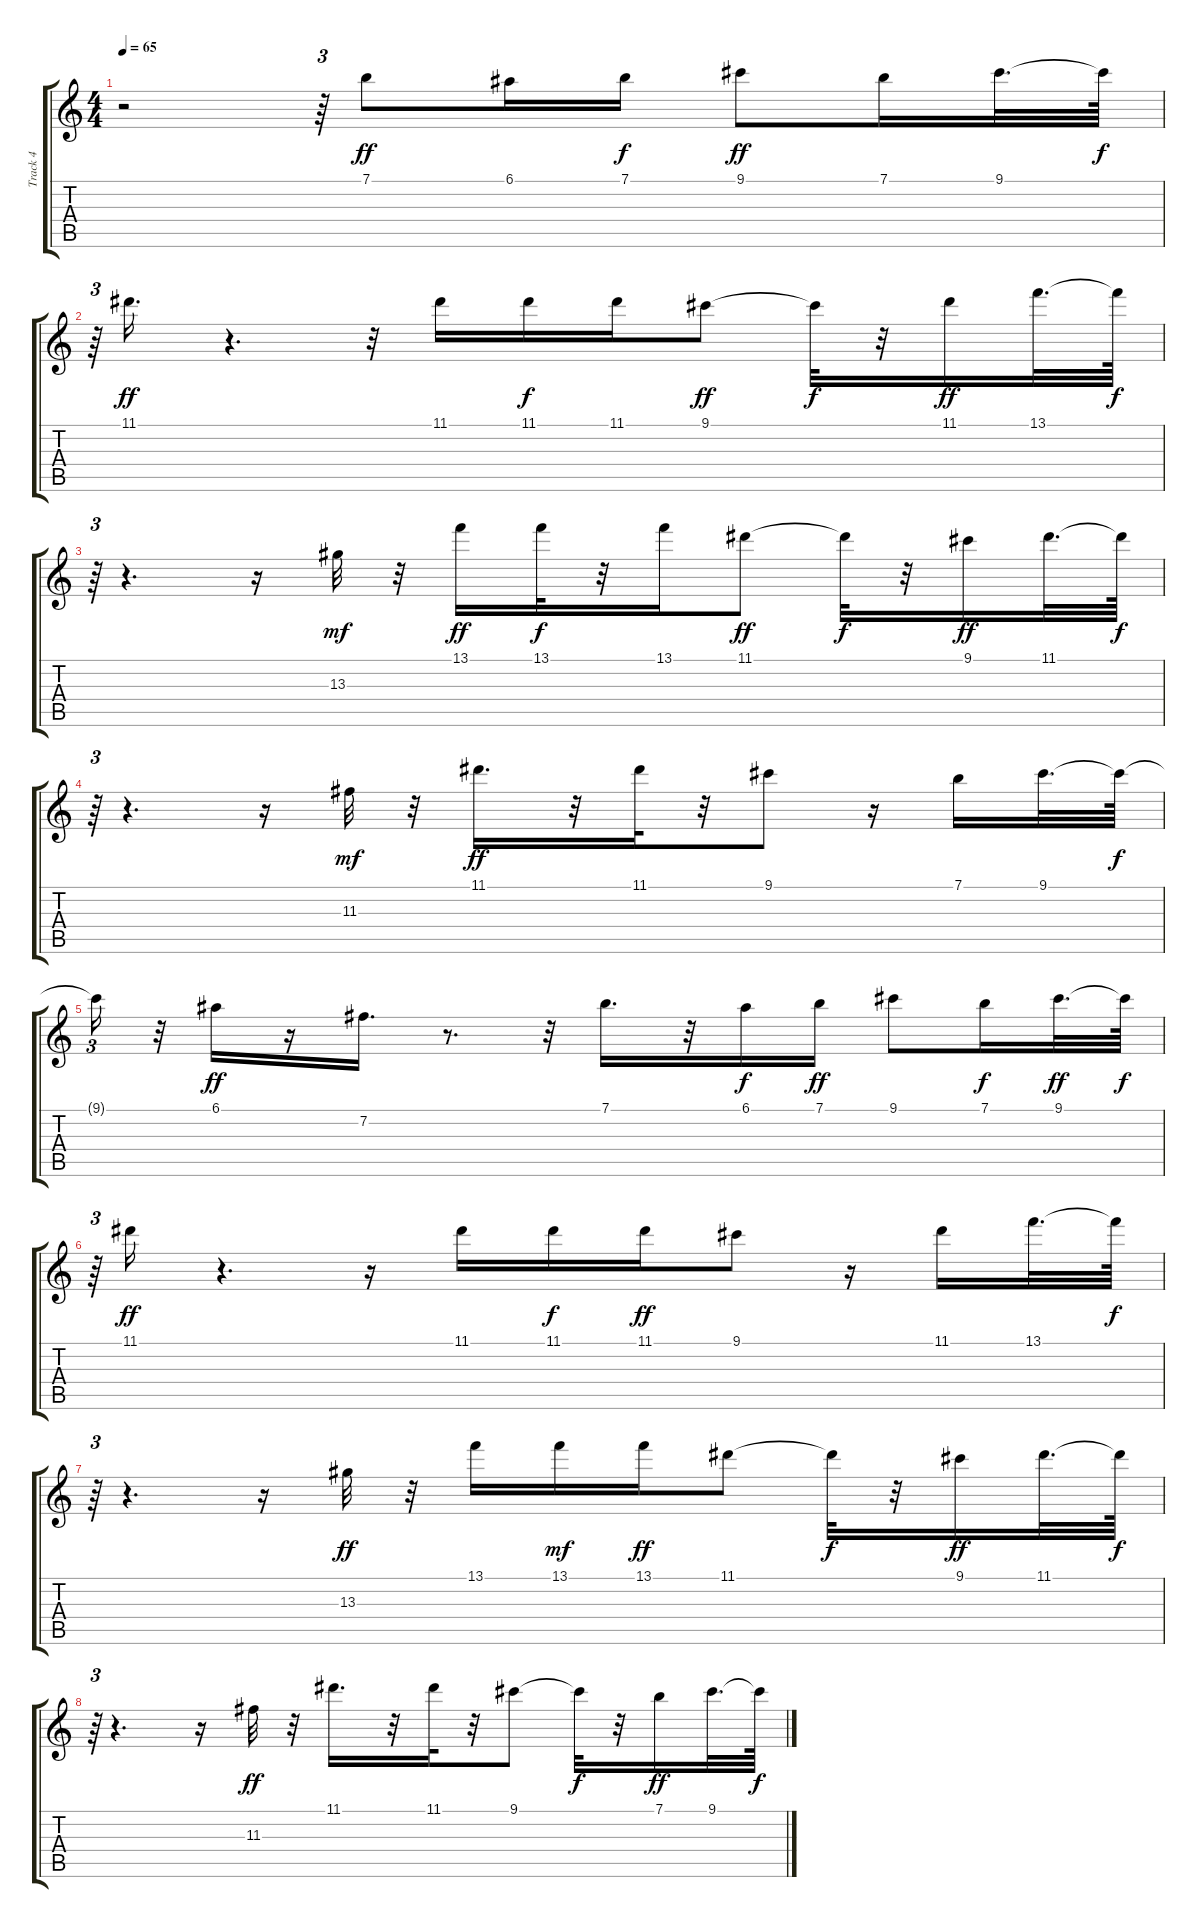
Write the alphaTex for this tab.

\track ("Track 4" "Track 4") {instrument acousticguitarnylon}
\staff {score tabs}
\tuning (E4 B3 G3 D3 A2 E2) {hide}
\ts (4 4)
\tempo 65
\clef g2
\ks c
r.2{dy ff} r.64{tu (3 2)} 7.1.8 6.1.16 7.1.16{dy f} 9.1.8{dy ff} 7.1.16 9.1.32{d} 9.1{t}.64{dy f} |
r.64{tu (3 2)} 11.1.16{d dy ff} r.4{d} r.32 11.1.16 11.1.16{dy f} 11.1.16 9.1.8{dy ff} 9.1{t}.32{dy f} r.32 11.1.16{dy ff} 13.1.32{d} 13.1{t}.64{dy f} |
r.64{tu (3 2)} r.4{d} r.16 13.3.32{dy mf} r.32 13.1.16{dy ff} 13.1.32{dy f} r.32 13.1.16 11.1.8{dy ff} 11.1{t}.32{dy f} r.32 9.1.16{dy ff} 11.1.32{d} 11.1{t}.64{dy f} |
r.64{tu (3 2)} r.4{d} r.16 11.3.32{dy mf} r.32 11.1.16{d dy ff} r.32 11.1.32 r.32 9.1.8 r.16 7.1.16 9.1.32{d} 9.1{t}.64{dy f} |
9.1{t}.16{tu (3 2)} r.32 6.1.16{dy ff} r.16 7.2.16{d} r.8{d} r.32 7.1.16{d} r.32 6.1.16{dy f} 7.1.16{dy ff} 9.1.8 7.1.16{dy f} 9.1.32{d dy ff} 9.1{t}.64{dy f} |
r.64{tu (3 2)} 11.1.16{dy ff} r.4{d} r.16 11.1.16 11.1.16{dy f} 11.1.16{dy ff} 9.1.8 r.16 11.1.16 13.1.32{d} 13.1{t}.64{dy f} |
r.64{tu (3 2)} r.4{d} r.16 13.3.32{dy ff} r.32 13.1.16 13.1.16{dy mf} 13.1.16{dy ff} 11.1.8 11.1{t}.32{dy f} r.32 9.1.16{dy ff} 11.1.32{d} 11.1{t}.64{dy f} |
r.64{tu (3 2)} r.4{d} r.16 11.3.32{dy ff} r.32 11.1.16{d} r.32 11.1.32 r.32 9.1.8 9.1{t}.32{dy f} r.32 7.1.16{dy ff} 9.1.32{d} 9.1{t}.64{dy f}
